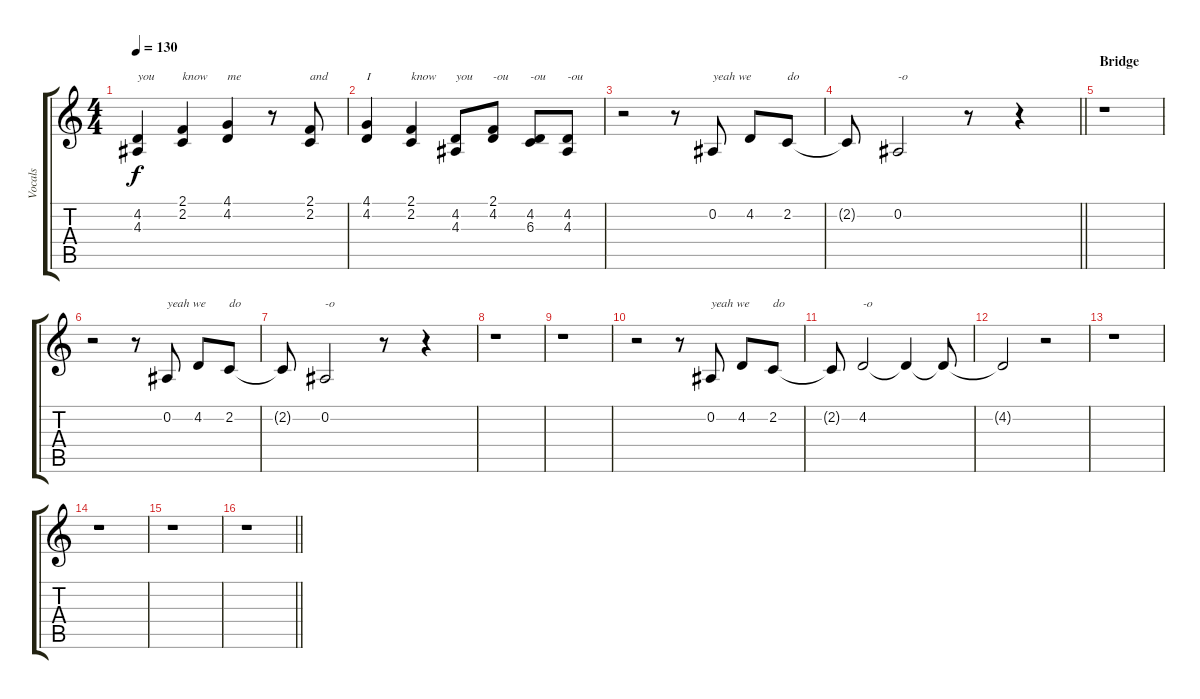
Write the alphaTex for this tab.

\track ("Vocals" "Vocals") {instrument synthvoice}
\staff {score tabs}
\tuning (Eb4 Bb3 Gb3 Db3 Ab2 Eb2) {hide}
\ts (4 4)
\tempo 130
\clef g2
\ks c
(4.2 4.3).4{txt "you" dy f} (2.1 2.2).4{txt "know"} (4.1 4.2).4{txt "me"} r.8 (2.1 2.2).8{txt "and"} |
(4.1 4.2).4{txt "I"} (2.1 2.2).4{txt "know"} (4.2 4.3).8{txt "you"} (2.1 4.2).8{txt "-ou"} (4.2 6.3).8{txt "-ou"} (4.2 4.3).8{txt "-ou"} |
r.2 r.8 0.2.8{txt "yeah we"} 4.2.8 2.2.8{txt "do"} |
\barLineRight lightlight
2.2{t}.8 0.2.2{txt "-o"} r.8 r.4 |
\section ("" "Bridge")
r.1 |
r.2 r.8 0.2.8{txt "yeah we"} 4.2.8 2.2.8{txt "do"} |
2.2{t}.8 0.2.2{txt "-o"} r.8 r.4 |
r.1 |
r.1 |
r.2 r.8 0.2.8{txt "yeah we"} 4.2.8 2.2.8{txt "do"} |
2.2{t}.8 4.2.2{txt "-o"} 4.2{t}.4 4.2{t}.8 |
4.2{t}.2 r.2 |
r.1 |
r.1 |
r.1 |
\barLineRight lightlight
r.1
